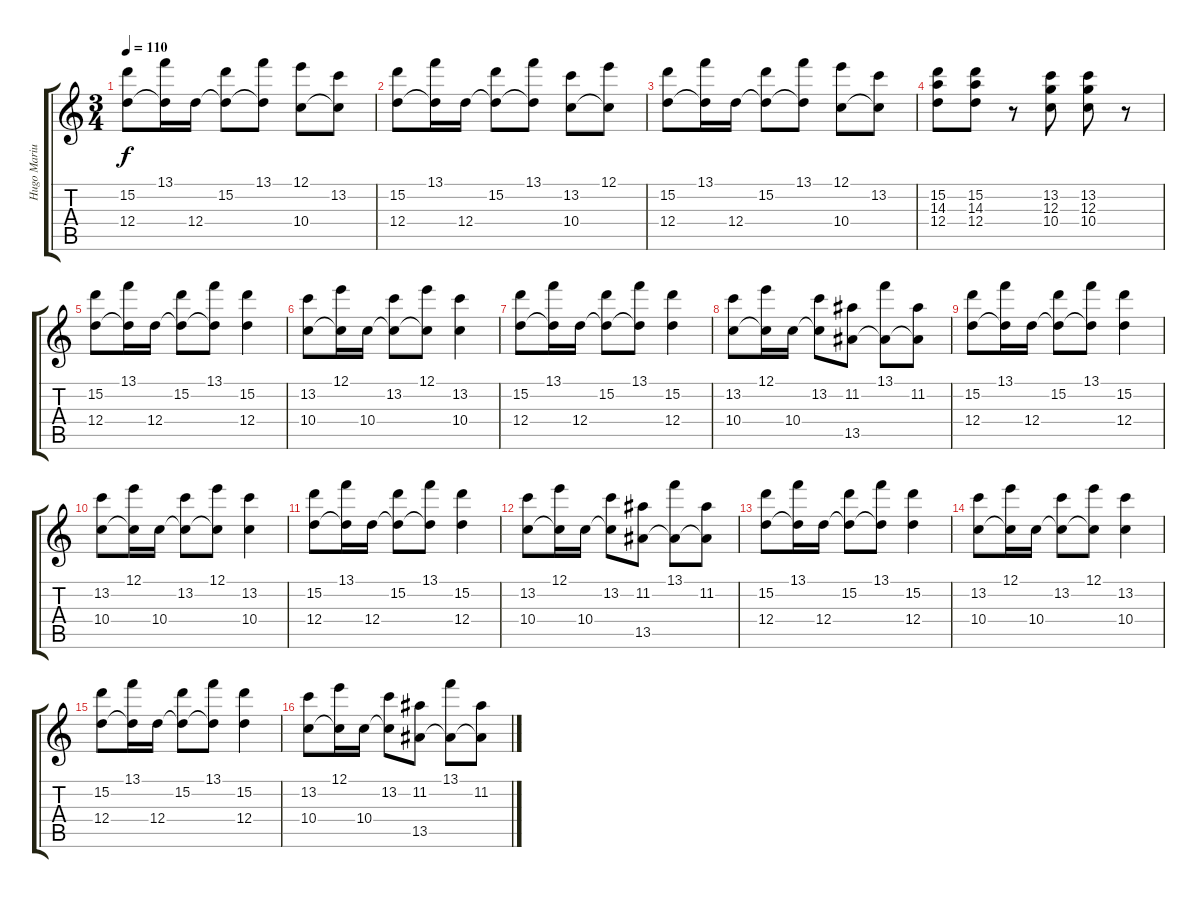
\track ("Hugo Mariuti (Violão)" "Hugo Mariu") {instrument acousticguitarnylon}
\staff {score tabs}
\tuning (E4 B3 G3 D3 A2 E2) {hide}
\ts (3 4)
\tempo 110
\tempo 115
\tempo 110
\clef g2
\ks c
(15.2 12.4).8{dy f instrument acousticguitarnylon} (13.1 12.4{t}).16 12.4.16 (15.2 12.4{t}).8 (13.1 12.4{t}).8 (12.1 10.4).8 (13.2 10.4{t}).8 |
(15.2 12.4).8 (13.1 12.4{t}).16 12.4.16 (15.2 12.4{t}).8 (13.1 12.4{t}).8 (13.2 10.4).8 (12.1 10.4{t}).8 |
(15.2 12.4).8 (13.1 12.4{t}).16 12.4.16 (15.2 12.4{t}).8 (13.1 12.4{t}).8 (12.1 10.4).8 (13.2 10.4{t}).8 |
(15.2 14.3 12.4).8 (15.2 14.3 12.4).8 r.8 (13.2 12.3 10.4).8 (13.2 12.3 10.4).8 r.8 |
(15.2 12.4).8 (13.1 12.4{t}).16 12.4.16 (15.2 12.4{t}).8 (13.1 12.4{t}).8 (15.2 12.4).4 |
(13.2 10.4).8 (12.1 10.4{t}).16 10.4.16 (13.2 10.4{t}).8 (12.1 10.4{t}).8 (13.2 10.4).4 |
(15.2 12.4).8 (13.1 12.4{t}).16 12.4.16 (15.2 12.4{t}).8 (13.1 12.4{t}).8 (15.2 12.4).4 |
(13.2 10.4).8 (12.1 10.4{t}).16 10.4.16 (13.2 10.4{t}).8 (11.2 13.5).8 (13.1 13.5{t}).8 (11.2 13.5{t}).8 |
(15.2 12.4).8 (13.1 12.4{t}).16 12.4.16 (15.2 12.4{t}).8 (13.1 12.4{t}).8 (15.2 12.4).4 |
(13.2 10.4).8 (12.1 10.4{t}).16 10.4.16 (13.2 10.4{t}).8 (12.1 10.4{t}).8 (13.2 10.4).4 |
(15.2 12.4).8 (13.1 12.4{t}).16 12.4.16 (15.2 12.4{t}).8 (13.1 12.4{t}).8 (15.2 12.4).4 |
(13.2 10.4).8 (12.1 10.4{t}).16 10.4.16 (13.2 10.4{t}).8 (11.2 13.5).8 (13.1 13.5{t}).8 (11.2 13.5{t}).8 |
(15.2 12.4).8 (13.1 12.4{t}).16 12.4.16 (15.2 12.4{t}).8 (13.1 12.4{t}).8 (15.2 12.4).4 |
(13.2 10.4).8 (12.1 10.4{t}).16 10.4.16 (13.2 10.4{t}).8 (12.1 10.4{t}).8 (13.2 10.4).4 |
(15.2 12.4).8 (13.1 12.4{t}).16 12.4.16 (15.2 12.4{t}).8 (13.1 12.4{t}).8 (15.2 12.4).4 |
(13.2 10.4).8 (12.1 10.4{t}).16 10.4.16 (13.2 10.4{t}).8 (11.2 13.5).8 (13.1 13.5{t}).8 (11.2 13.5{t}).8
